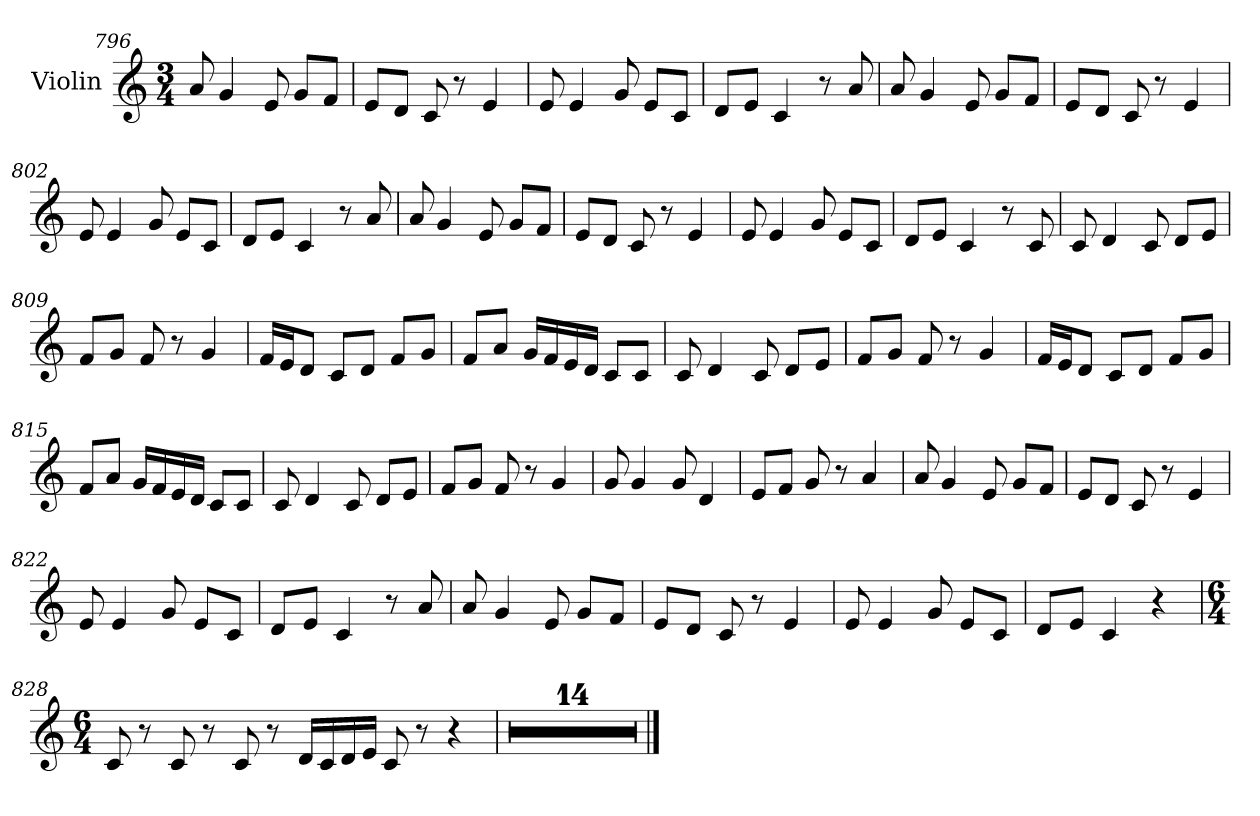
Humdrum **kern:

**kern
*part1
*staff1
*I"Violin
*clefG2
*k[]
*C:
*M3/4
=796
8a/
4g/
8e/
8g/L
8f/J
=797
8e/L
8d/J
8c/
8r
4e/
!!LO:PB:g=z
=798
8e/
4e/
8g/
8e/L
8c/J
!!LO:PB:g=z
=799
8d/L
8e/J
4c/
8r
8a/
=800
8a/
4g/
8e/
8g/L
8f/J
=801
8e/L
8d/J
8c/
8r
4e/
=802
8e/
4e/
8g/
8e/L
8c/J
=803
8d/L
8e/J
4c/
8r
8a/
=804
8a/
4g/
8e/
8g/L
8f/J
!!LO:PB:g=z
=805
8e/L
8d/J
8c/
8r
4e/
=806
8e/
4e/
8g/
8e/L
8c/J
=807
8d/L
8e/J
4c/
8r
8c/
=808
8c/
4d/
8c/
8d/L
8e/J
=809
8f/L
8g/J
8f/
8r
4g/
!!LO:PB:g=z
=810
16f/LL
16e/J
8d/J
8c/L
8d/J
8f/L
8g/J
!!LO:PB:g=z
=811
8f/L
8a/J
16g/LL
16f/
16e/
16d/JJ
8c/L
8c/J
=812
8c/
4d/
8c/
8d/L
8e/J
=813
8f/L
8g/J
8f/
8r
4g/
=814
16f/LL
16e/J
8d/J
8c/L
8d/J
8f/L
8g/J
!!LO:PB:g=z
=815
8f/L
8a/J
16g/LL
16f/
16e/
16d/JJ
8c/L
8c/J
!!LO:PB:g=z
=816
8c/
4d/
8c/
8d/L
8e/J
=817
8f/L
8g/J
8f/
8r
4g/
=818
8g/
4g/
8g/
4d/
=819
8e/L
8f/J
8g/
8r
4a/
=820
8a/
4g/
8e/
8g/L
8f/J
!!LO:PB:g=z
=821
8e/L
8d/J
8c/
8r
4e/
!!LO:PB:g=z
=822
8e/
4e/
8g/
8e/L
8c/J
=823
8d/L
8e/J
4c/
8r
8a/
=824
8a/
4g/
8e/
8g/L
8f/J
=825
8e/L
8d/J
8c/
8r
4e/
=826
8e/
4e/
8g/
8e/L
8c/J
!!LO:PB:g=z
=827
8d/L
8e/J
4c/
4r
!!LO:PB:g=z
=828
*M6/4
*MM90
8c/
8r
8c/
8r
8c/
8r
16d/LL
16c/
16d/
16e/JJ
8c/
8r
4r
=829
1.r
=830
1.r
=831
1.r
=832
1.r
!!LO:PB:g=z
=833
1.r
!!LO:PB:g=z
=834
1.r
=835
1.r
=836
1.r
=837
1.r
=838
1.r
=839
1.r
=840
1.r
!!LO:PB:g=z
=841
1.r
=842
1.r
==
*-
